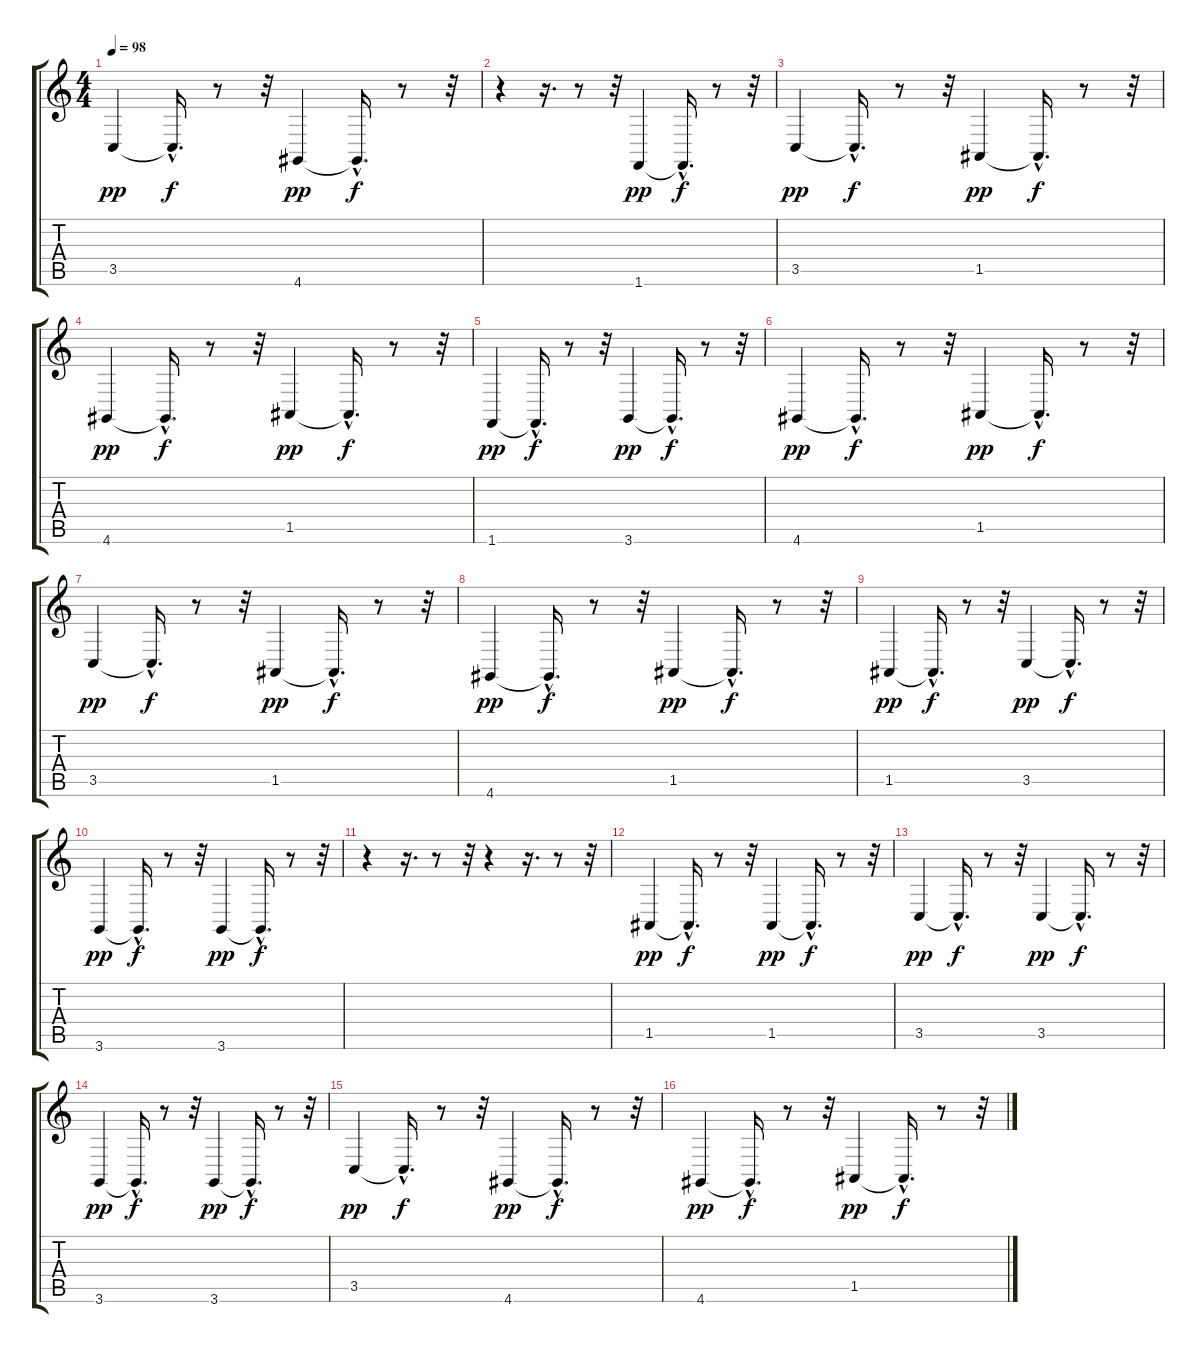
\track "" {instrument acousticgrandpiano}
\staff {score tabs}
\tuning (E4 B3 G3 D3 A2 E2) {hide}
\ts (4 4)
\tempo 98
\clef g2
\ks c
3.5.4{dy pp} 3.5{hac t}.16{d dy f} r.8 r.32 4.6.4{dy pp} 4.6{hac t}.16{d dy f} r.8 r.32 |
r.4 r.16{d} r.8 r.32 1.6.4{dy pp} 1.6{hac t}.16{d dy f} r.8 r.32 |
3.5.4{dy pp} 3.5{hac t}.16{d dy f} r.8 r.32 1.5.4{dy pp} 1.5{hac t}.16{d dy f} r.8 r.32 |
4.6.4{dy pp} 4.6{hac t}.16{d dy f} r.8 r.32 1.5.4{dy pp} 1.5{hac t}.16{d dy f} r.8 r.32 |
1.6.4{dy pp} 1.6{hac t}.16{d dy f} r.8 r.32 3.6.4{dy pp} 3.6{hac t}.16{d dy f} r.8 r.32 |
4.6.4{dy pp} 4.6{hac t}.16{d dy f} r.8 r.32 1.5.4{dy pp} 1.5{hac t}.16{d dy f} r.8 r.32 |
3.5.4{dy pp} 3.5{hac t}.16{d dy f} r.8 r.32 1.5.4{dy pp} 1.5{hac t}.16{d dy f} r.8 r.32 |
4.6.4{dy pp} 4.6{hac t}.16{d dy f} r.8 r.32 1.5.4{dy pp} 1.5{hac t}.16{d dy f} r.8 r.32 |
1.5.4{dy pp} 1.5{hac t}.16{d dy f} r.8 r.32 3.5.4{dy pp} 3.5{hac t}.16{d dy f} r.8 r.32 |
3.6.4{dy pp} 3.6{hac t}.16{d dy f} r.8 r.32 3.6.4{dy pp} 3.6{hac t}.16{d dy f} r.8 r.32 |
r.4 r.16{d} r.8 r.32 r.4 r.16{d} r.8 r.32 |
1.5.4{dy pp} 1.5{hac t}.16{d dy f} r.8 r.32 1.5.4{dy pp} 1.5{hac t}.16{d dy f} r.8 r.32 |
3.5.4{dy pp} 3.5{hac t}.16{d dy f} r.8 r.32 3.5.4{dy pp} 3.5{hac t}.16{d dy f} r.8 r.32 |
3.6.4{dy pp} 3.6{hac t}.16{d dy f} r.8 r.32 3.6.4{dy pp} 3.6{hac t}.16{d dy f} r.8 r.32 |
3.5.4{dy pp} 3.5{hac t}.16{d dy f} r.8 r.32 4.6.4{dy pp} 4.6{hac t}.16{d dy f} r.8 r.32 |
4.6.4{dy pp} 4.6{hac t}.16{d dy f} r.8 r.32 1.5.4{dy pp} 1.5{hac t}.16{d dy f} r.8 r.32
